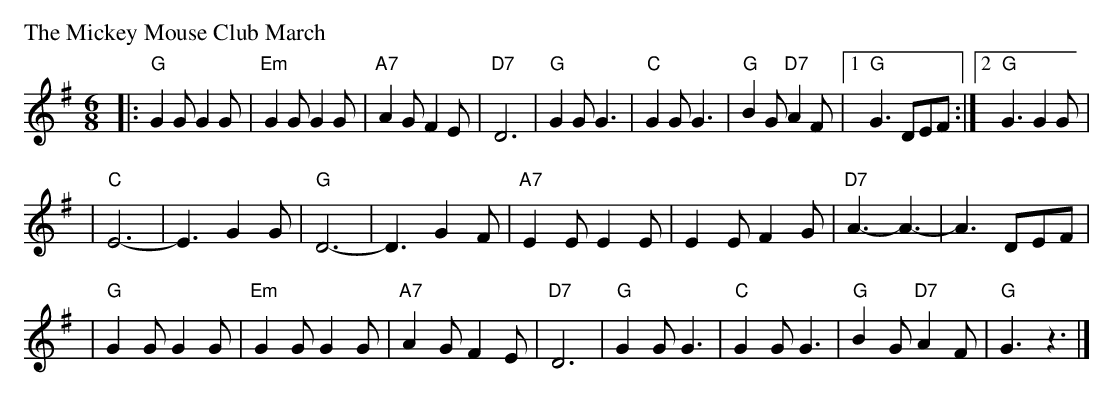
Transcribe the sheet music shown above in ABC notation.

X:1
M: 6/8
L: 1/8
P: The Mickey Mouse Club March
K: G
|: "G"G2G G2G |"Em"G2G G2G |"A7"A2G F2E | "D7"D6     | "G"G2G G3  | "C"G2G G3  | "G"B2G "D7"A2F |1 "G"G3 DEF :|2 "G"G3 G2G |
|  "C"E6-     |    E3  G2G | "G"D6-     |     D3 G2F |"A7"E2E E2E |    E2E F2G |"D7"A3-     A3- |     A3 DEF |
|  "G"G2G G2G |"Em"G2G G2G |"A7"A2G F2E | "D7"D6     | "G"G2G G3  | "C"G2G G3  | "G"B2G "D7"A2F |  "G"G3 z3 |]
